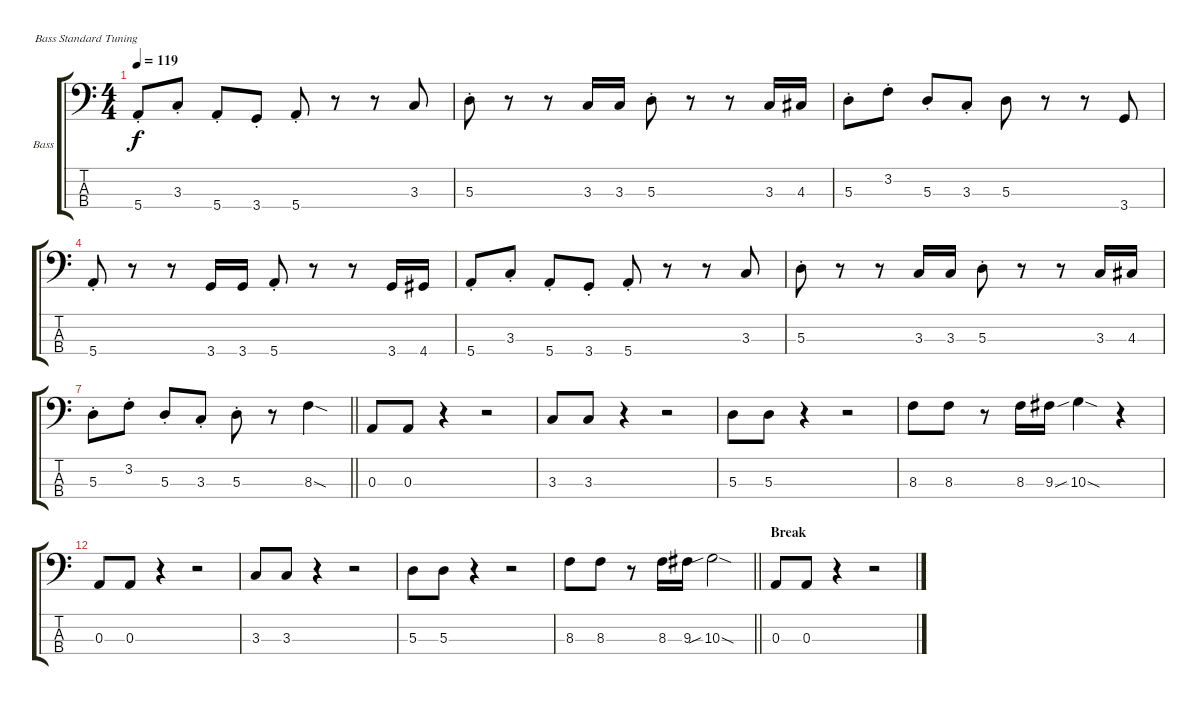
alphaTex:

\defaultSystemsLayout 4
\bracketExtendMode groupsimilarinstruments
\useSystemSignSeparator
\multiBarRest
\multiTrackTrackNamePolicy allsystems
\firstSystemTrackNameMode fullname
\firstSystemTrackNameOrientation horizontal
\otherSystemsTrackNameOrientation horizontal
\defaultBarNumberDisplay FirstOfSystem
\track ("Bass" "Bs.") {multiBarRest instrument electricbassfinger}
\staff {score tabs}
\tuning (G2 D2 A1 E1)
\ts (4 4)
\tempo 119
\clef f4
\ks aminor
5.4{st}.8{dy f} 3.3{st}.8 5.4{st}.8 3.4{st}.8 5.4{st}.8 r.8 r.8 3.3.8 |
5.3{st}.8 r.8 r.8 3.3.16 3.3.16 5.3{st}.8 r.8 r.8 3.3.16 4.3.16 |
5.3{st}.8 3.2{st}.8 5.3{st}.8 3.3{st}.8 5.3.8 r.8 r.8 3.4.8 |
5.4{st}.8 r.8 r.8 3.4.16 3.4.16 5.4{st}.8 r.8 r.8 3.4.16 4.4.16 |
5.4{st}.8 3.3{st}.8 5.4{st}.8 3.4{st}.8 5.4{st}.8 r.8 r.8 3.3.8 |
5.3{st}.8 r.8 r.8 3.3.16 3.3.16 5.3{st}.8 r.8 r.8 3.3.16 4.3.16 |
\barLineRight lightlight
5.3{st}.8 3.2{st}.8 5.3{st}.8 3.3{st}.8 5.3{st}.8 r.8 8.3{sod}.4 |
0.3.8 0.3.8 r.4 r.2 |
3.3.8 3.3.8 r.4 r.2 |
5.3.8 5.3.8 r.4 r.2 |
8.3.8 8.3.8 r.8 8.3.16 9.3.16 10.3{sib sod}.4 r.4 |
0.3.8 0.3.8 r.4 r.2 |
3.3.8 3.3.8 r.4 r.2 |
5.3.8 5.3.8 r.4 r.2 |
\barLineRight lightlight
8.3.8 8.3.8 r.8 8.3.16 9.3.16 10.3{sib sod}.2 |
\section ("" "Break")
0.3.8 0.3.8 r.4 r.2
